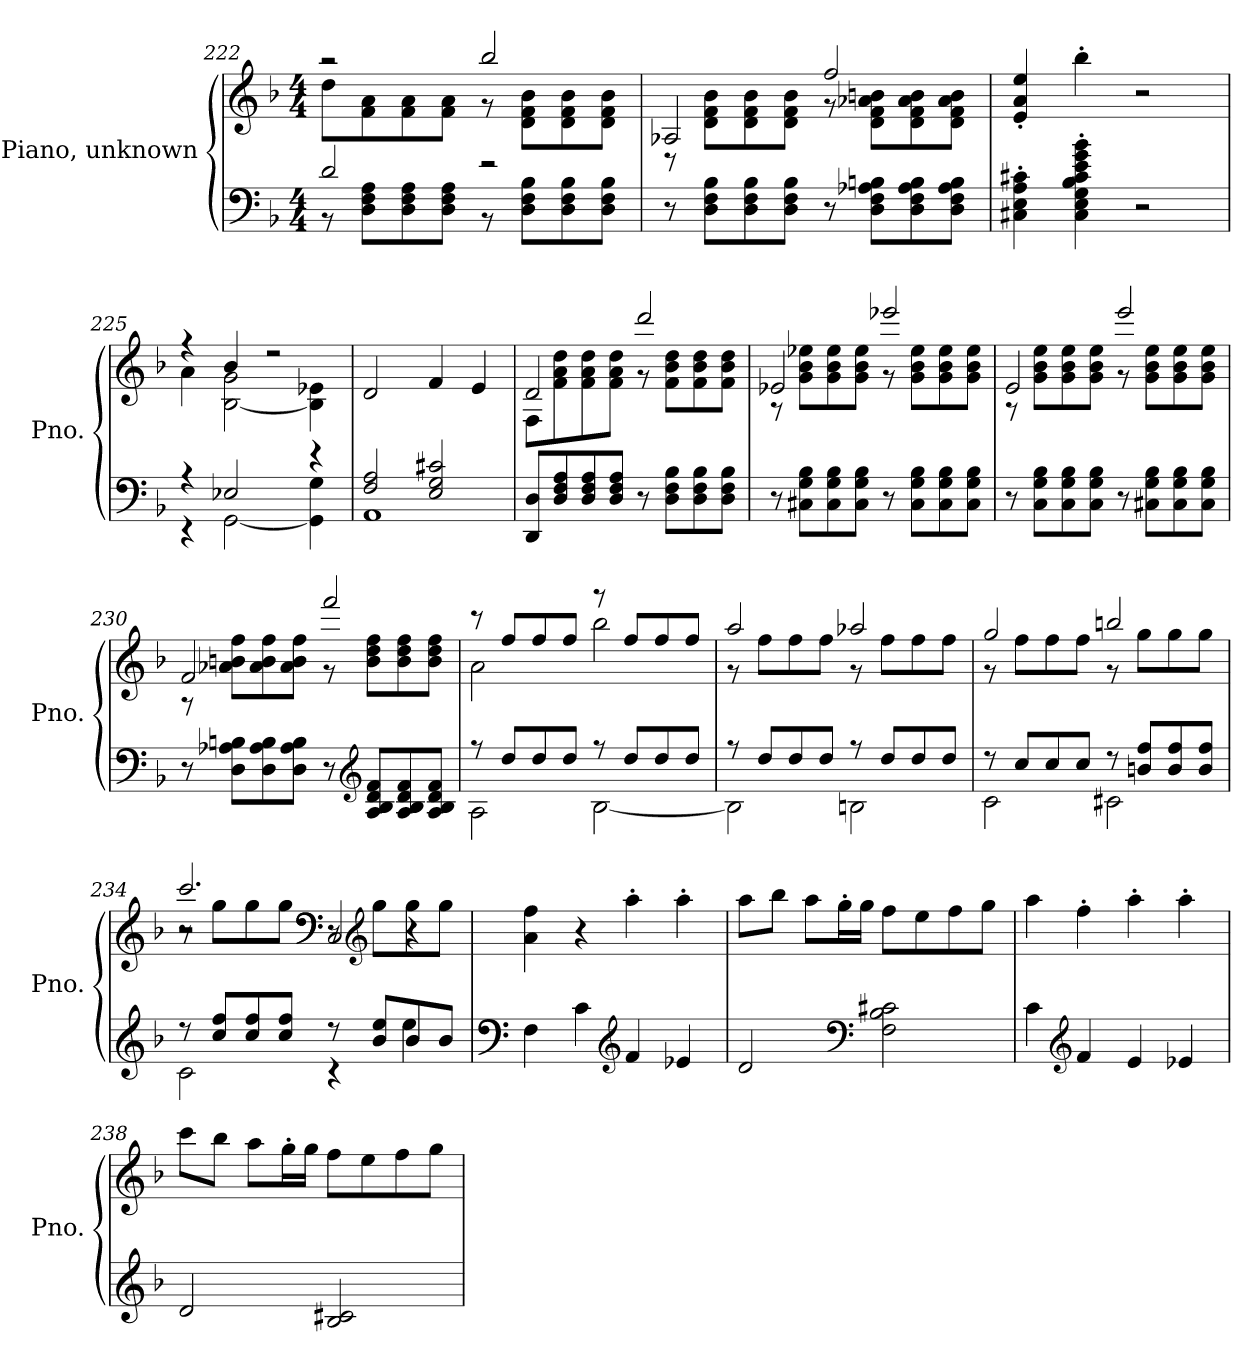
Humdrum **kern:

**kern	**kern
*part1	*part1
*staff2	*staff1
*I"Piano, unknown	*
*I'Pno.	*
*clefF4	*clefG2
*k[b-]	*k[b-]
*M4/4	*M4/4
=222	=222
*^	*^
2d/	8r	2r	8dd\L
.	8D\ 8F\ 8A\L	.	8f\ 8a\
.	8D\ 8F\ 8A\	.	8f\ 8a\
.	8D\ 8F\ 8A\J	.	8f\ 8a\J
2r	8r	2bb-/	8r
.	8D\ 8F\ 8B-\L	.	8d\ 8f\ 8b-\L
.	8D\ 8F\ 8B-\	.	8d\ 8f\ 8b-\
.	8D\ 8F\ 8B-\J	.	8d\ 8f\ 8b-\J
*v	*v	*	*
=223	=223	=223
8r	2A-X/	8r
8D\ 8F\ 8B-\L	.	8d\ 8f\ 8b-\L
8D\ 8F\ 8B-\	.	8d\ 8f\ 8b-\
8D\ 8F\ 8B-\J	.	8d\ 8f\ 8b-\J
8r	2ff/	8r
8D\ 8F\ 8A-X\ 8Bn\L	.	8d\ 8f\ 8a-X\ 8bn\L
8D\ 8F\ 8A-\ 8B\	.	8d\ 8f\ 8a-\ 8b\
8D\ 8F\ 8A-\ 8B\J	.	8d\ 8f\ 8a-\ 8b\J
*	*v	*v
=224	=224
4C#X\' 4E\' 4A\' 4c#X\'	4e/' 4a/' 4ee/'
4C#\' 4E\' 4G\' 4B-\' 4c#\' 4e\' 4g\' 4b-\'	4bb-'\
2r	2r
!!LO:LB:g=z
=225	=225
*^	*^
4r	4r	4r	4a\
2E-X/	[2GG\	4b-/	[2B-\ 2g\
.	.	2r	.
4r	4GG\] 4G\	.	4B-\] 4e-X\
*	*	*v	*v
=226	=226	=226
2F/ 2A/	1AA	2d/
2E/ 2G/ 2c#X/	.	4f/
.	.	4e/
*v	*v	*
=227	=227
*	*^
8DD/ 8D/L	2d/	8F\L
8D/ 8F/ 8A/	.	8f\ 8a\ 8dd\
8D/ 8F/ 8A/	.	8f\ 8a\ 8dd\
8D/ 8F/ 8A/J	.	8f\ 8a\ 8dd\J
8r	2ddd/	8r
8D\ 8F\ 8B-\L	.	8f\ 8b-\ 8dd\L
8D\ 8F\ 8B-\	.	8f\ 8b-\ 8dd\
8D\ 8F\ 8B-\J	.	8f\ 8b-\ 8dd\J
=228	=228	=228
8r	2e-X/	8r
8C#X\ 8G\ 8B-\L	.	8g\ 8b-\ 8ee-X\L
8C#\ 8G\ 8B-\	.	8g\ 8b-\ 8ee-\
8C#\ 8G\ 8B-\J	.	8g\ 8b-\ 8ee-\J
8r	2eee-X/	8r
8C#\ 8G\ 8B-\L	.	8g\ 8b-\ 8ee-\L
8C#\ 8G\ 8B-\	.	8g\ 8b-\ 8ee-\
8C#\ 8G\ 8B-\J	.	8g\ 8b-\ 8ee-\J
=229	=229	=229
8r	2e/	8r
8C\ 8G\ 8B-\L	.	8g\ 8b-\ 8ee\L
8C\ 8G\ 8B-\	.	8g\ 8b-\ 8ee\
8C\ 8G\ 8B-\J	.	8g\ 8b-\ 8ee\J
8r	2eee/	8r
8C#X\ 8G\ 8B-\L	.	8g\ 8b-\ 8ee\L
8C#\ 8G\ 8B-\	.	8g\ 8b-\ 8ee\
8C#\ 8G\ 8B-\J	.	8g\ 8b-\ 8ee\J
!!LO:LB:g=z	!!
=230	=230	=230
8r	2f/	8r
8D\ 8A-X\ 8Bn\L	.	8a-X\ 8bn\ 8ff\L
8D\ 8A-\ 8B\	.	8a-\ 8b\ 8ff\
8D\ 8A-\ 8B\J	.	8a-\ 8b\ 8ff\J
8r	2fff/	8r
*clefG2	*	*
8A-/ 8B/ 8d/ 8f/L	.	8b\ 8dd\ 8ff\L
8A-/ 8B/ 8d/ 8f/	.	8b\ 8dd\ 8ff\
8A-/ 8B/ 8d/ 8f/J	.	8b\ 8dd\ 8ff\J
=231	=231	=231
*^	*	*
8r	2A\	8r	2a\
8dd/L	.	8ff/L	.
8dd/	.	8ff/	.
8dd/J	.	8ff/J	.
8r	[2B-\	8r	2bb-\
8dd/L	.	8ff/L	.
8dd/	.	8ff/	.
8dd/J	.	8ff/J	.
=232	=232	=232	=232
8r	2B-\]	2aa/	8r
8dd/L	.	.	8ff\L
8dd/	.	.	8ff\
8dd/J	.	.	8ff\J
8r	2Bn\	2aa-X/	8r
8dd/L	.	.	8ff\L
8dd/	.	.	8ff\
8dd/J	.	.	8ff\J
=233	=233	=233	=233
8r	2c\	2gg/	8r
8cc/L	.	.	8ff\L
8cc/	.	.	8ff\
8cc/J	.	.	8ff\J
8r	2c#X\	2bbn/	8r
8bn/ 8ff/L	.	.	8gg\L
8b/ 8ff/	.	.	8gg\
8b/ 8ff/J	.	.	8gg\J
!!LO:LB:g=z
=234	=234	=234	=234
*	*	*	*^
8r	2c\	2.ccc/	8r	2r
8cc/ 8ff/L	.	.	8gg\L	.
8cc/ 8ff/	.	.	8gg\	.
8cc/ 8ff/J	.	.	8gg\J	.
*	*	*clefF4	*	*
8r	4r	.	8r	2C/
*	*	*clefG2	*	*
8b-/ 8ee/L	.	.	8gg\L	.
8b-/	4ee\	4r	8gg\	.
8b-/J	.	.	8gg\J	.
*v	*v	*	*	*
*	*v	*v	*v
=235	=235
*clefF4	*
4F\	4a\ 4ff\
4c\	4r
*clefG2	*
4f/	4aa'\
4e-X/	4aa'\
=236	=236
2d/	8aa\L
.	8bb-\J
.	8aa\L
.	16gg'\L
.	16gg\JJ
*clefF4	*
2F\ 2B-\ 2c#X\	8ff\L
.	8ee\
.	8ff\
.	8gg\J
=237	=237
4c\	4aa\
*clefG2	*
4f/	4ff'\
4e/	4aa'\
4e-X/	4aa'\
!!LO:PB:g=z
=238	=238
2d/	8ccc\L
.	8bb-\J
.	8aa\L
.	16gg'\L
.	16gg\JJ
2B-/ 2c#X/	8ff\L
.	8ee\
.	8ff\
.	8gg\J
=	=
*-	*-
